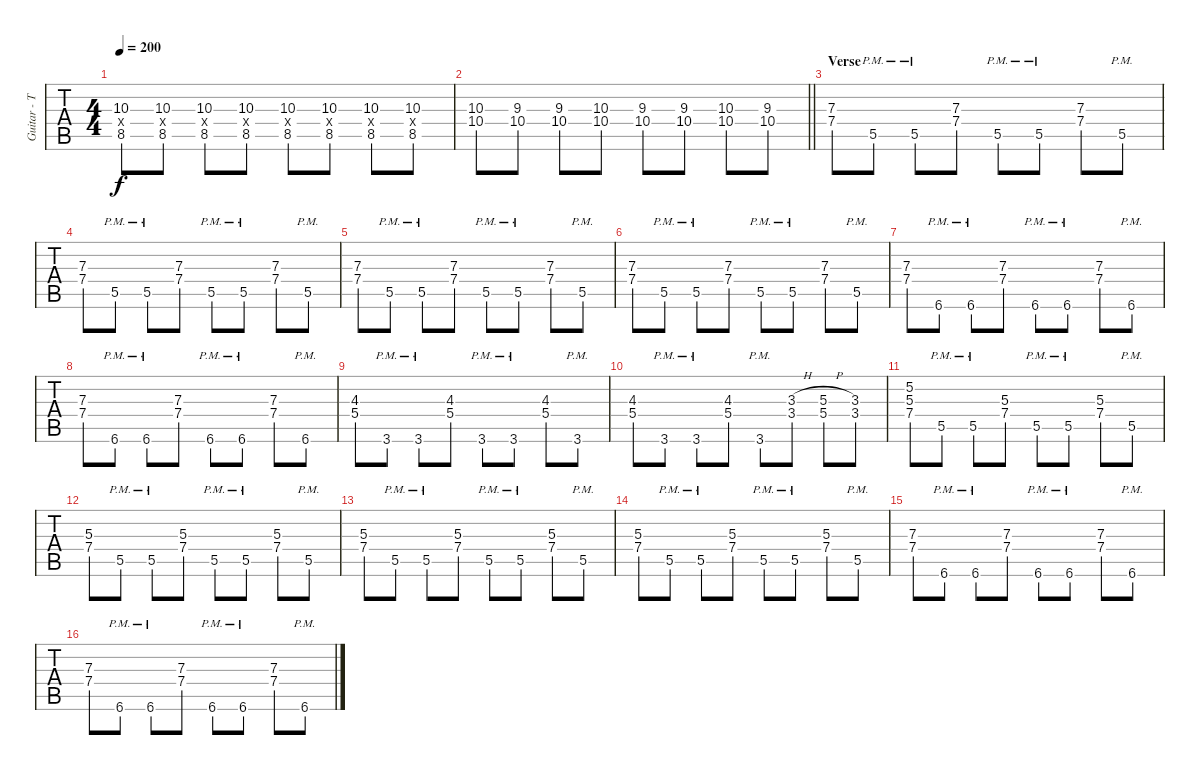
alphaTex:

\track ("Guitar - Todd Mohney" "Guitar - T") {instrument distortionguitar}
\staff {tabs}
\tuning (Eb4 Bb3 Gb3 Db3 Ab2 Eb2) {hide}
\ts (4 4)
\tempo 200
\clef g2
\ks c
(10.3 8.4{x} 8.5).8{dy f} (10.3 8.4{x} 8.5).8 (10.3 8.4{x} 8.5).8 (10.3 8.4{x} 8.5).8 (10.3 8.4{x} 8.5).8 (10.3 8.4{x} 8.5).8 (10.3 8.4{x} 8.5).8 (10.3 8.4{x} 8.5).8 |
\barLineRight lightlight
(10.3 10.4).8 (9.3 10.4).8 (9.3 10.4).8 (10.3 10.4).8 (9.3 10.4).8 (9.3 10.4).8 (10.3 10.4).8 (9.3 10.4).8 |
\section ("" "Verse")
(7.3 7.4).8 5.5{pm}.8 5.5{pm}.8 (7.3 7.4).8 5.5{pm}.8 5.5{pm}.8 (7.3 7.4).8 5.5{pm}.8 |
(7.3 7.4).8 5.5{pm}.8 5.5{pm}.8 (7.3 7.4).8 5.5{pm}.8 5.5{pm}.8 (7.3 7.4).8 5.5{pm}.8 |
(7.3 7.4).8 5.5{pm}.8 5.5{pm}.8 (7.3 7.4).8 5.5{pm}.8 5.5{pm}.8 (7.3 7.4).8 5.5{pm}.8 |
(7.3 7.4).8 5.5{pm}.8 5.5{pm}.8 (7.3 7.4).8 5.5{pm}.8 5.5{pm}.8 (7.3 7.4).8 5.5{pm}.8 |
(7.3 7.4).8 6.6{pm}.8 6.6{pm}.8 (7.3 7.4).8 6.6{pm}.8 6.6{pm}.8 (7.3 7.4).8 6.6{pm}.8 |
(7.3 7.4).8 6.6{pm}.8 6.6{pm}.8 (7.3 7.4).8 6.6{pm}.8 6.6{pm}.8 (7.3 7.4).8 6.6{pm}.8 |
(4.3 5.4).8 3.6{pm}.8 3.6{pm}.8 (4.3 5.4).8 3.6{pm}.8 3.6{pm}.8 (4.3 5.4).8 3.6{pm}.8 |
(4.3 5.4).8 3.6{pm}.8 3.6{pm}.8 (4.3 5.4).8 3.6{pm}.8 (3.3{h} 3.4{h}).8 (5.3{h} 5.4{h}).8 (3.3 3.4).8 |
(5.2 5.3 7.4).8 5.5{pm}.8 5.5{pm}.8 (5.3 7.4).8 5.5{pm}.8 5.5{pm}.8 (5.3 7.4).8 5.5{pm}.8 |
(5.3 7.4).8 5.5{pm}.8 5.5{pm}.8 (5.3 7.4).8 5.5{pm}.8 5.5{pm}.8 (5.3 7.4).8 5.5{pm}.8 |
(5.3 7.4).8 5.5{pm}.8 5.5{pm}.8 (5.3 7.4).8 5.5{pm}.8 5.5{pm}.8 (5.3 7.4).8 5.5{pm}.8 |
(5.3 7.4).8 5.5{pm}.8 5.5{pm}.8 (5.3 7.4).8 5.5{pm}.8 5.5{pm}.8 (5.3 7.4).8 5.5{pm}.8 |
(7.3 7.4).8 6.6{pm}.8 6.6{pm}.8 (7.3 7.4).8 6.6{pm}.8 6.6{pm}.8 (7.3 7.4).8 6.6{pm}.8 |
(7.3 7.4).8 6.6{pm}.8 6.6{pm}.8 (7.3 7.4).8 6.6{pm}.8 6.6{pm}.8 (7.3 7.4).8 6.6{pm}.8
